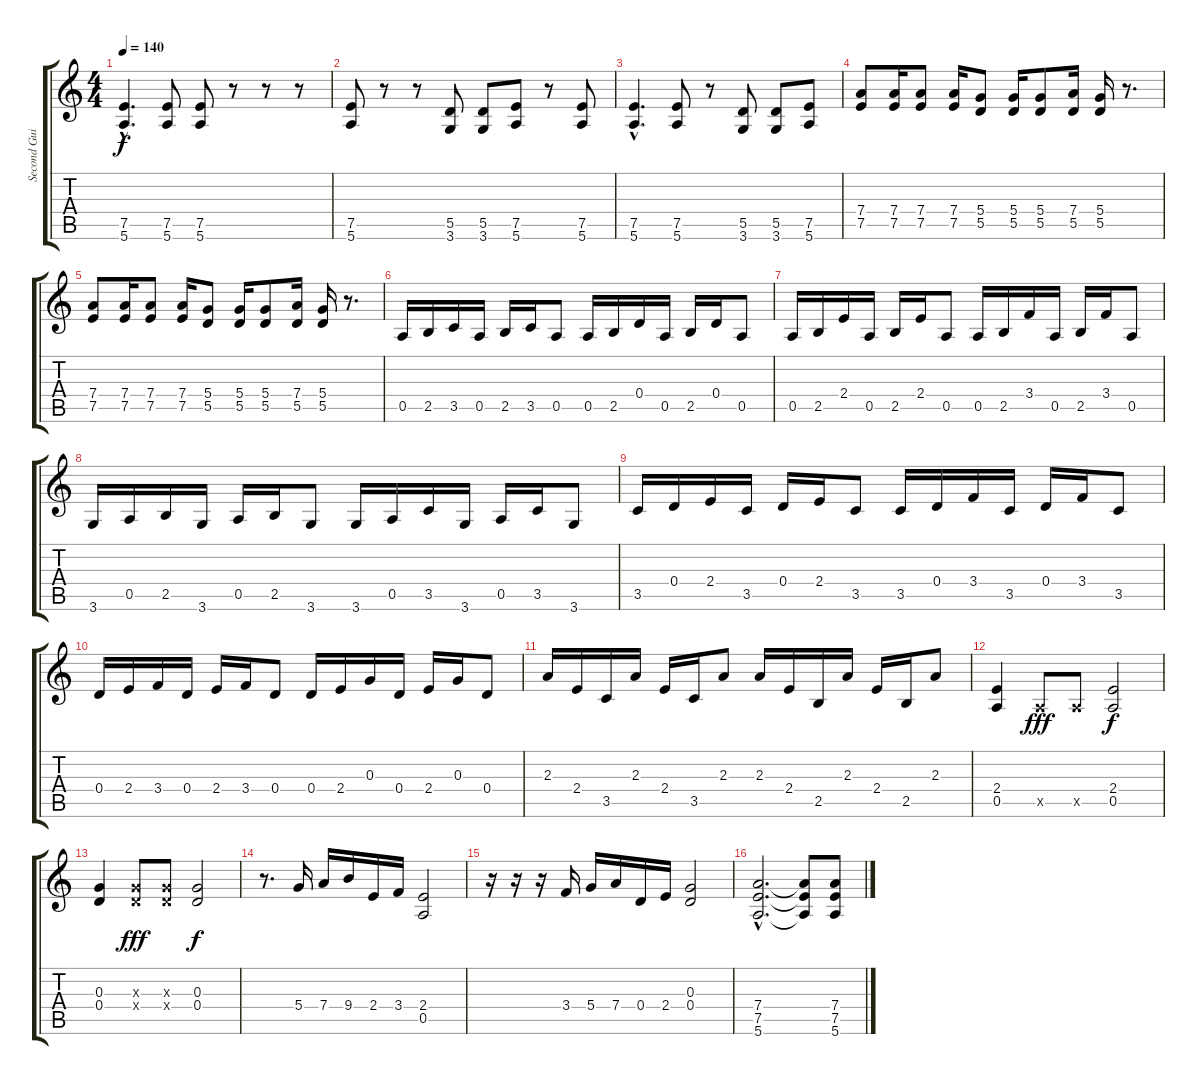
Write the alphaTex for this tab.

\track ("Second Guitar" "Second Gui") {instrument overdrivenguitar}
\staff {score tabs}
\tuning (E4 B3 G3 D3 A2 E2) {hide}
\ts (4 4)
\tempo 140
\clef g2
\ks c
(7.5{hac} 5.6{hac}).4{d dy f volume 9} (7.5 5.6).8 (7.5 5.6).8 r.8 r.8 r.8 |
(7.5 5.6).8 r.8 r.8 (5.5 3.6).8 (5.5 3.6).8 (7.5 5.6).8 r.8 (7.5 5.6).8 |
(7.5{hac} 5.6{hac}).4{d} (7.5 5.6).8 r.8 (5.5 3.6).8 (5.5 3.6).8 (7.5 5.6).8 |
(7.4 7.5).8 (7.4 7.5).16 (7.4 7.5).8 (7.4 7.5).16 (5.4 5.5).8 (5.4 5.5).16 (5.4 5.5).8 (7.4 5.5).16 (5.4 5.5).16 r.8{d} |
(7.4 7.5).8 (7.4 7.5).16 (7.4 7.5).8 (7.4 7.5).16 (5.4 5.5).8 (5.4 5.5).16 (5.4 5.5).8 (7.4 5.5).16 (5.4 5.5).16 r.8{d} |
0.5.16 2.5.16 3.5.16 0.5.16 2.5.16 3.5.16 0.5.8 0.5.16 2.5.16 0.4.16 0.5.16 2.5.16 0.4.16 0.5.8 |
0.5.16 2.5.16 2.4.16 0.5.16 2.5.16 2.4.16 0.5.8 0.5.16 2.5.16 3.4.16 0.5.16 2.5.16 3.4.16 0.5.8 |
3.6.16 0.5.16 2.5.16 3.6.16 0.5.16 2.5.16 3.6.8 3.6.16 0.5.16 3.5.16 3.6.16 0.5.16 3.5.16 3.6.8 |
3.5.16 0.4.16 2.4.16 3.5.16 0.4.16 2.4.16 3.5.8 3.5.16 0.4.16 3.4.16 3.5.16 0.4.16 3.4.16 3.5.8 |
0.4.16 2.4.16 3.4.16 0.4.16 2.4.16 3.4.16 0.4.8 0.4.16 2.4.16 0.3.16 0.4.16 2.4.16 0.3.16 0.4.8 |
2.3.16 2.4.16 3.5.16 2.3.16 2.4.16 3.5.16 2.3.8 2.3.16 2.4.16 2.5.16 2.3.16 2.4.16 2.5.16 2.3.8 |
(2.4 0.5).4{volume 10} 0.5{x}.8{dy fff} 0.5{x}.8 (2.4 0.5).2{dy f} |
(0.3 0.4).4 (0.3{x} 0.4{x}).8{dy fff} (0.3{x} 0.4{x}).8 (0.3 0.4).2{dy f} |
r.8{d} 5.4.16 7.4.16 9.4.16 2.4.16 3.4.16 (2.4 0.5).2 |
r.16 r.16 r.16 3.4.16 5.4.16 7.4.16 0.4.16 2.4.16 (0.3 0.4).2 |
(7.4{hac} 7.5{hac} 5.6{hac}).2{d} (7.4{t} 7.5{t} 5.6{t}).8 (7.4 7.5 5.6).8
